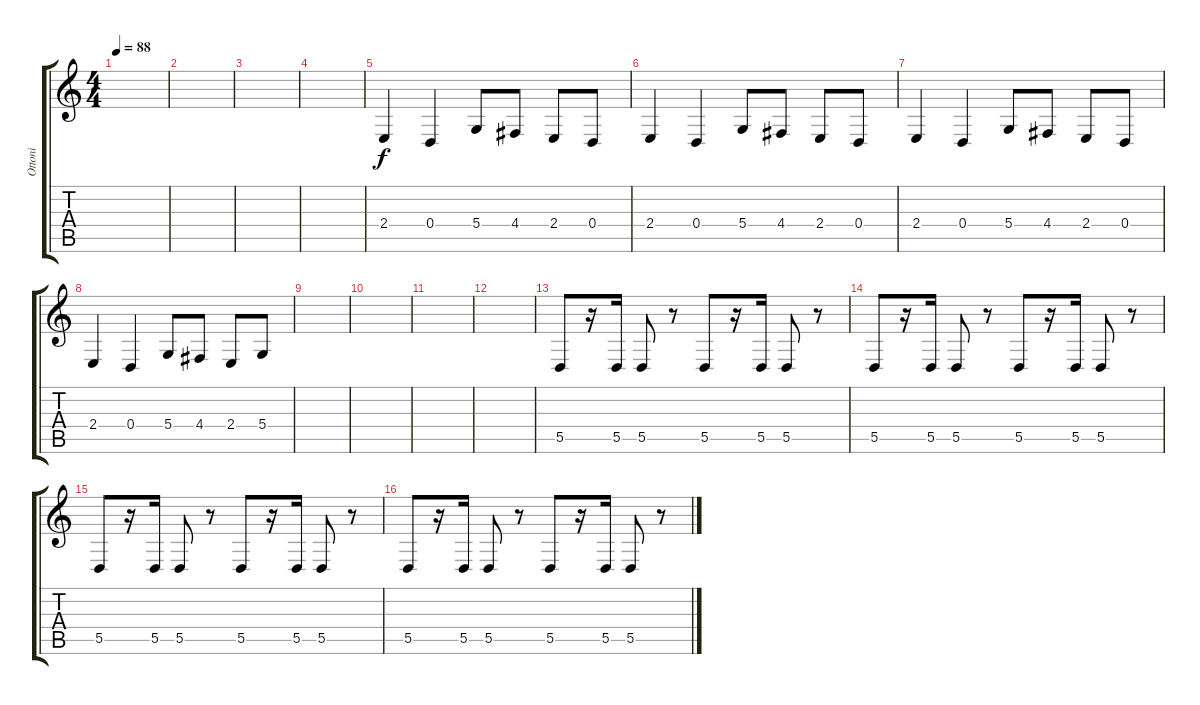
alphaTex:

\track ("Ottoni" "Ottoni") {instrument englishhorn}
\staff {score tabs}
\tuning (E4 B3 G3 D3 A2 E2) {hide}
\ts (4 4)
\tempo 88
\clef g2
\ks c
|
|
|
|
2.4.4 0.4.4 5.4.8 4.4.8 2.4.8 0.4.8 |
2.4.4 0.4.4 5.4.8 4.4.8 2.4.8 0.4.8 |
2.4.4 0.4.4 5.4.8 4.4.8 2.4.8 0.4.8 |
2.4.4 0.4.4 5.4.8 4.4.8 2.4.8 5.4.8 |
|
|
|
|
5.5.8 r.16 5.5.16 5.5.8 r.8 5.5.8 r.16 5.5.16 5.5.8 r.8 |
5.5.8 r.16 5.5.16 5.5.8 r.8 5.5.8 r.16 5.5.16 5.5.8 r.8 |
5.5.8 r.16 5.5.16 5.5.8 r.8 5.5.8 r.16 5.5.16 5.5.8 r.8 |
5.5.8 r.16 5.5.16 5.5.8 r.8 5.5.8 r.16 5.5.16 5.5.8 r.8
